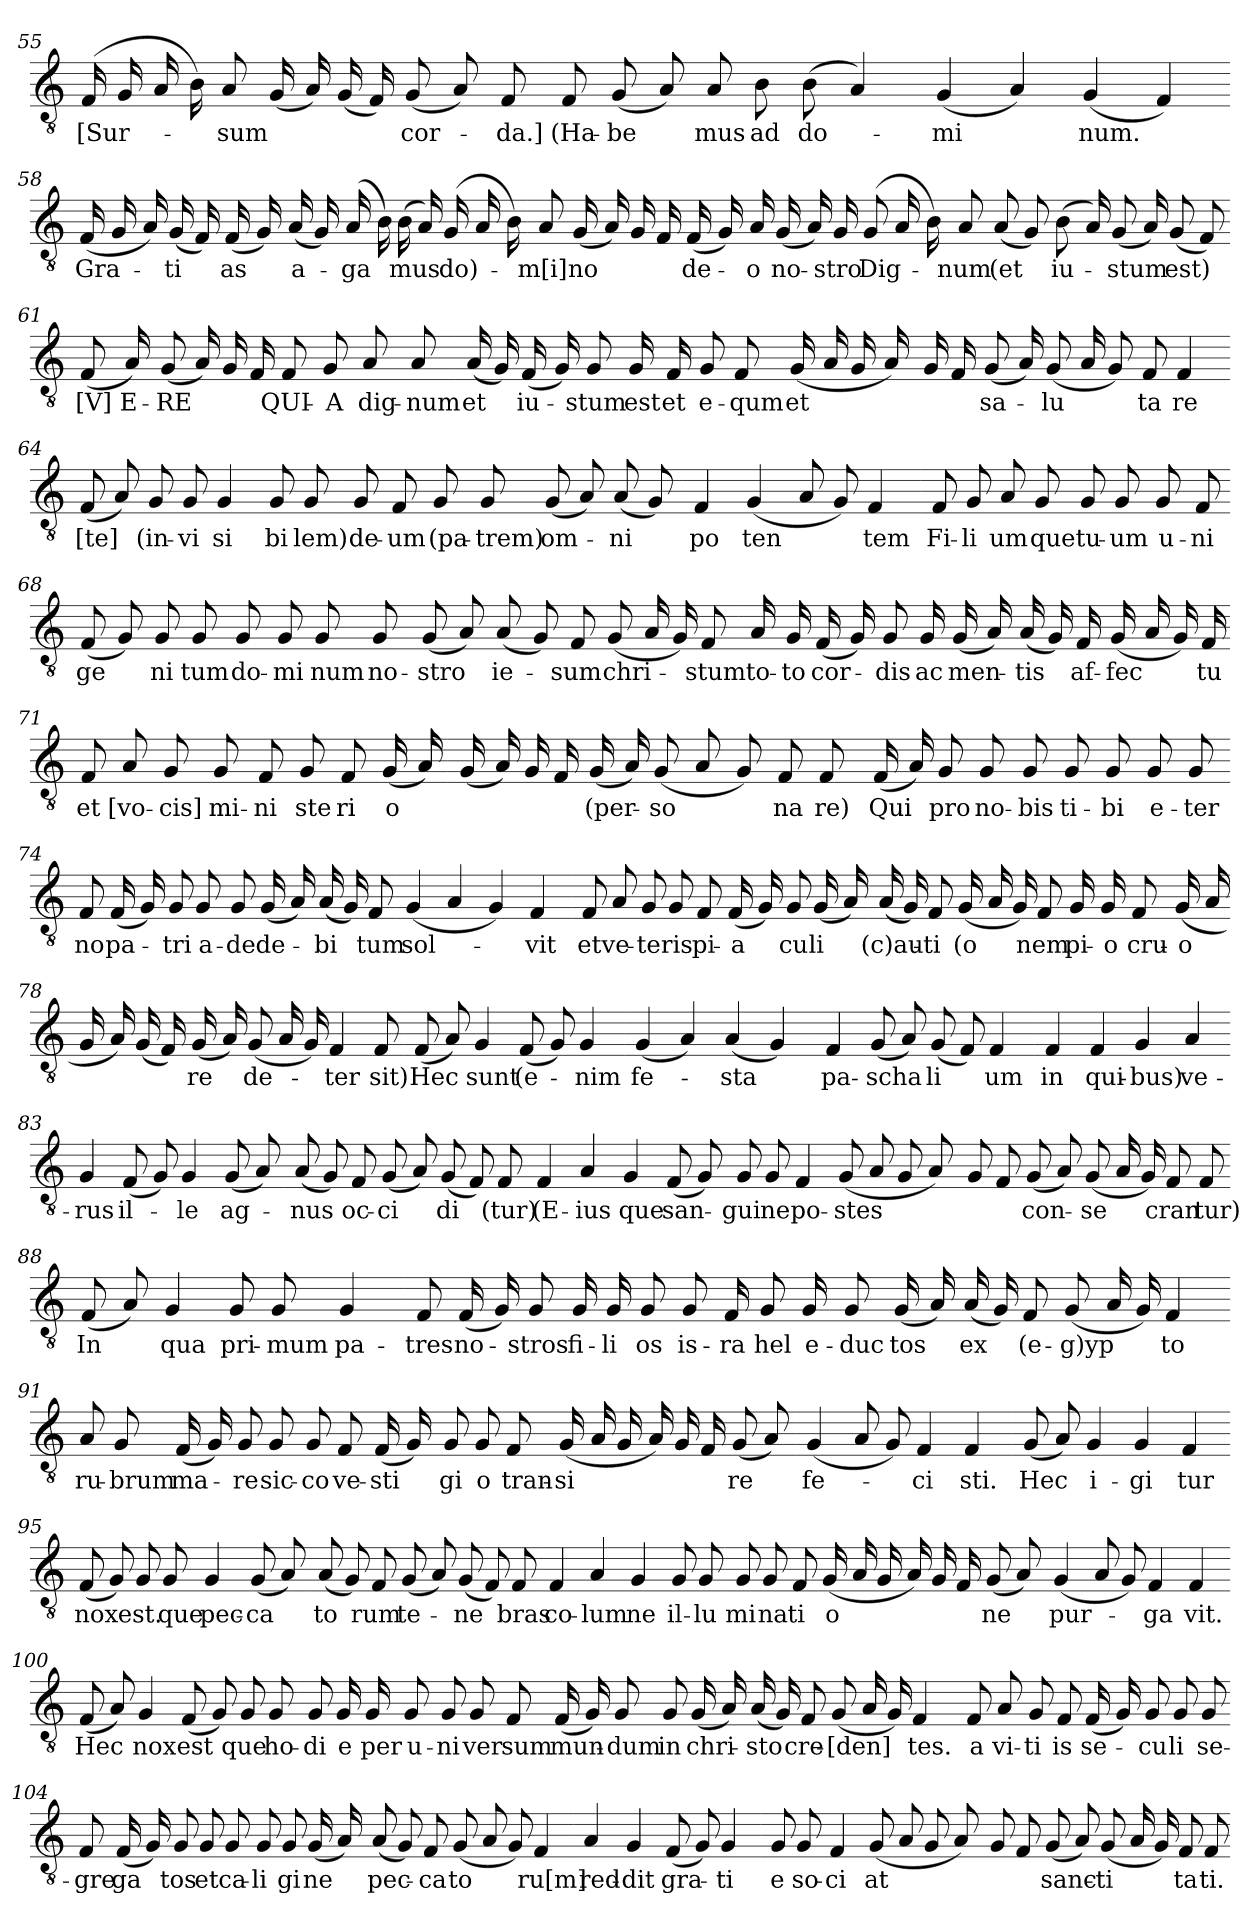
**kern	**text
*part1	*part1
*staff1	*staff1
*clefGv2	*
*k[]	*
=55	=55
(16F	[Sur-
16G	.
16A	.
16B)	.
8A	-sum
(16G	.
16A)	.
(16G	.
16F)	.
(8G	cor-
8A)	.
8F	-da.]
=56-	=56-
8F	(Ha-
(8G	be
8A)	.
8A	-mus
8B	ad
(8B	do-
4A)	.
=57-	=57-
(4G	mi
4A)	.
(4G	-num.
4F)	.
=58-	=58-
(16F	Gra-
16G	.
16A)	.
(16G	ti
16F)	.
(16F	-as
16G)	.
(16A	a-
16G)	.
(16A	ga
16B)	.
(16B	-mus
16A)	.
(16G	do)-
16A	.
16B)	.
=59-	=59-
8A	m[i]
(16G	-no
16A)	.
16G	.
16F	.
(16F	de-
16G)	.
16A	-o
(16G	no-
16A)	.
16G	-stro
(8G	Dig-
16A	.
16B)	.
=60-	=60-
8A	-num
(8A	(et
8G)	.
(8B	iu-
16A)	.
(8G	-stum
16A)	.
(8G	est)
8F)	.
=61-	=61-
(8F	[V]E-
16A)	.
(8G	-RE
16A)	.
16G	.
16F	.
8F	QUI-
8G	-A
8A	dig-
8A	-num
=62-	=62-
(16A	et
16G)	.
(16F	iu-
16G)	.
8G	-stum
16G	est
16F	et
8G	e-
8F	-qum
(16G	et
16A	.
16G	.
16A)	.
=63-	=63-
16G	.
16F	.
(8G	sa-
16A)	.
(8G	lu
16A	.
8G)	.
8F	ta
4F	-re
=64-	=64-
(8F	[te]
8A)	.
8G	(in-
8G	vi
4G	si
8G	bi
8G	-lem)
=65-	=65-
8G	de-
8F	-um
8G	(pa-
8G	-trem)
(8G	om-
8A)	.
(8A	ni
8G)	.
=66-	=66-
4F	po
(4G	ten
8A	.
8G)	.
4F	-tem
=67-	=67-
8F	Fi-
8G	li
8A	um
8G	-que
8G	tu-
8G	-um
8G	u-
8F	ni
=68-	=68-
(8F	ge
8G)	.
8G	ni
8G	-tum
8G	do-
8G	mi
8G	-num
8G	no-
=69-	=69-
(8G	-stro
8A)	.
(8A	ie-
8G)	.
8F	-sum
(8G	chri-
16A	.
16G)	.
8F	-stum
=70-	=70-
16A	to-
16G	-to
(16F	cor-
16G)	.
8G	-dis
16G	ac
(16G	men-
16A)	.
(16A	-tis
16G)	.
16F	af-
(16G	fec
16A	.
16G)	.
16F	-tu
=71-	=71-
8F	et
8A	[vo-
8G	-cis]
8G	mi-
8F	ni
8G	ste
8F	ri
(16G	-o
16A)	.
=72-	=72-
(16G	.
16A)	.
16G	.
16F	.
(16G	(per-
16A)	.
(8G	so
8A	.
8G)	.
8F	na
8F	-re)
=73-	=73-
(16F	Qui
16A)	.
8G	pro
8G	no-
8G	-bis
8G	ti-
8G	-bi
8G	e-
8G	ter
=74-	=74-
8F	-no
(16F	pa-
16G)	.
8G	-tri
8G	a-
8G	-de
(16G	de-
16A)	.
(16A	bi
16G)	.
8F	-tum
=75-	=75-
(4G	sol-
4A	.
4G)	.
4F	-vit
=76-	=76-
8F	et
8A	ve-
8G	te
8G	-ris
8F	pi-
(16F	a
16G)	.
8G	cu
(16G	-li
16A)	.
=77-	=77-
(16A	(c)au-
16G)	.
8F	ti
(16G	(o
16A	.
16G)	.
8F	-nem
16G	pi-
16G	-o
8F	cru-
(16G	o
16A	.
=78-	=78-
16G	.
16A)	.
(16G	.
16F)	.
(16G	-re
16A)	.
(8G	de-
16A	.
16G)	.
4F	ter
8F	-sit)
=79-	=79-
(8F	Hec
8A)	.
4G	sunt
(8F	(e-
8G)	.
4G	-nim
=80-	=80-
(4G	fe-
4A)	.
(4A	-sta
4G)	.
=81-	=81-
4F	pa-
(8G	scha
8A)	.
(8G	li
8F)	.
4F	-um
=82-	=82-
4F	in
4F	qui-
4G	-bus)
4A	ve-
=83-	=83-
4G	-rus
(8F	il-
8G)	.
4G	-le
(8G	ag-
8A)	.
=84-	=84-
(8A	-nus
8G)	.
8F	oc-
(8G	ci
8A)	.
(8G	di
8F)	.
8F	-(tur)
=85-	=85-
4F	(E-
4A	ius
4G	-que
(8F	san-
8G)	.
=86-	=86-
8G	gui
8G	-ne
4F	po-
(8G	-stes
8A	.
8G	.
8A)	.
=87-	=87-
8G	.
8F	.
(8G	con-
8A)	.
(8G	se
16A	.
16G)	.
8F	cran
8F	-tur)
=88-	=88-
(8F	In
8A)	.
4G	qua
8G	pri-
8G	-mum
4G	pa-
=89-	=89-
8F	-tres
(16F	no-
16G)	.
8G	-stros
16G	fi-
16G	li
8G	-os
8G	is-
16F	ra
8G	-hel
16G	e-
=90-	=90-
8G	duc
(16G	-tos
16A)	.
(16A	ex
16G)	.
8F	(e-
(8G	g)yp
16A	.
16G)	.
4F	-to
=91-	=91-
8A	ru-
8G	-brum
(16F	ma-
16G)	.
8G	-re
8G	sic-
8G	-co
8F	ve-
(16F	sti
16G)	.
=92-	=92-
8G	gi
8G	-o
8F	tran-
(16G	si
16A	.
16G	.
16A)	.
16G	.
16F	.
(8G	-re
8A)	.
=93-	=93-
(4G	fe-
8A	.
8G)	.
4F	ci
4F	-sti.
=94-	=94-
(8G	Hec
8A)	.
4G	i-
4G	gi
4F	-tur
=95-	=95-
(8F	nox
8G)	.
8G	est.
8G	que
4G	pec-
(8G	ca
8A)	.
=96-	=96-
(8A	to
8G)	.
8F	-rum
(8G	te-
8A)	.
(8G	ne
8F)	.
8F	-bras
=97-	=97-
4F	co-
4A	lum
4G	-ne
8G	il-
8G	lu
=98-	=98-
8G	mi
8G	na
8F	ti
(16G	o
16A	.
16G	.
16A)	.
16G	.
16F	.
(8G	-ne
8A)	.
=99-	=99-
(4G	pur-
8A	.
8G)	.
4F	ga
4F	-vit.
=100-	=100-
(8F	Hec
8A)	.
4G	nox
(8F	est
8G)	.
8G	que
8G	ho-
=101-	=101-
8G	di
16G	-e
16G	per
8G	u-
8G	ni
8G	ver
8F	-sum
(16F	mun-
16G)	.
8G	-dum
=102-	=102-
8G	in
(16G	chri-
16A)	.
(16A	-sto
16G)	.
8F	cre-
(8G	[den]
16A	.
16G)	.
4F	-tes.
=103-	=103-
8F	a
8A	vi-
8G	ti
8F	-is
(16F	se-
16G)	.
8G	cu
8G	-li
8G	se-
=104-	=104-
8F	gre
(16F	ga
16G)	.
8G	-tos
8G	et
8G	ca-
8G	li
8G	gi
(16G	-ne
16A)	.
=105-	=105-
(8A	pec-
8G)	.
8F	ca
(8G	to
8A	.
8G)	.
4F	-ru[m]
=106-	=106-
4A	red-
4G	-dit
(8F	gra-
8G)	.
4G	ti
=107-	=107-
8G	-e
8G	so-
4F	ci
(8G	-at
8A	.
8G	.
8A)	.
=108-	=108-
8G	.
8F	.
(8G	sanc-
8A)	.
(8G	ti
16A	.
16G)	.
8F	ta
8F	-ti.
=-	=-
*-	*-
